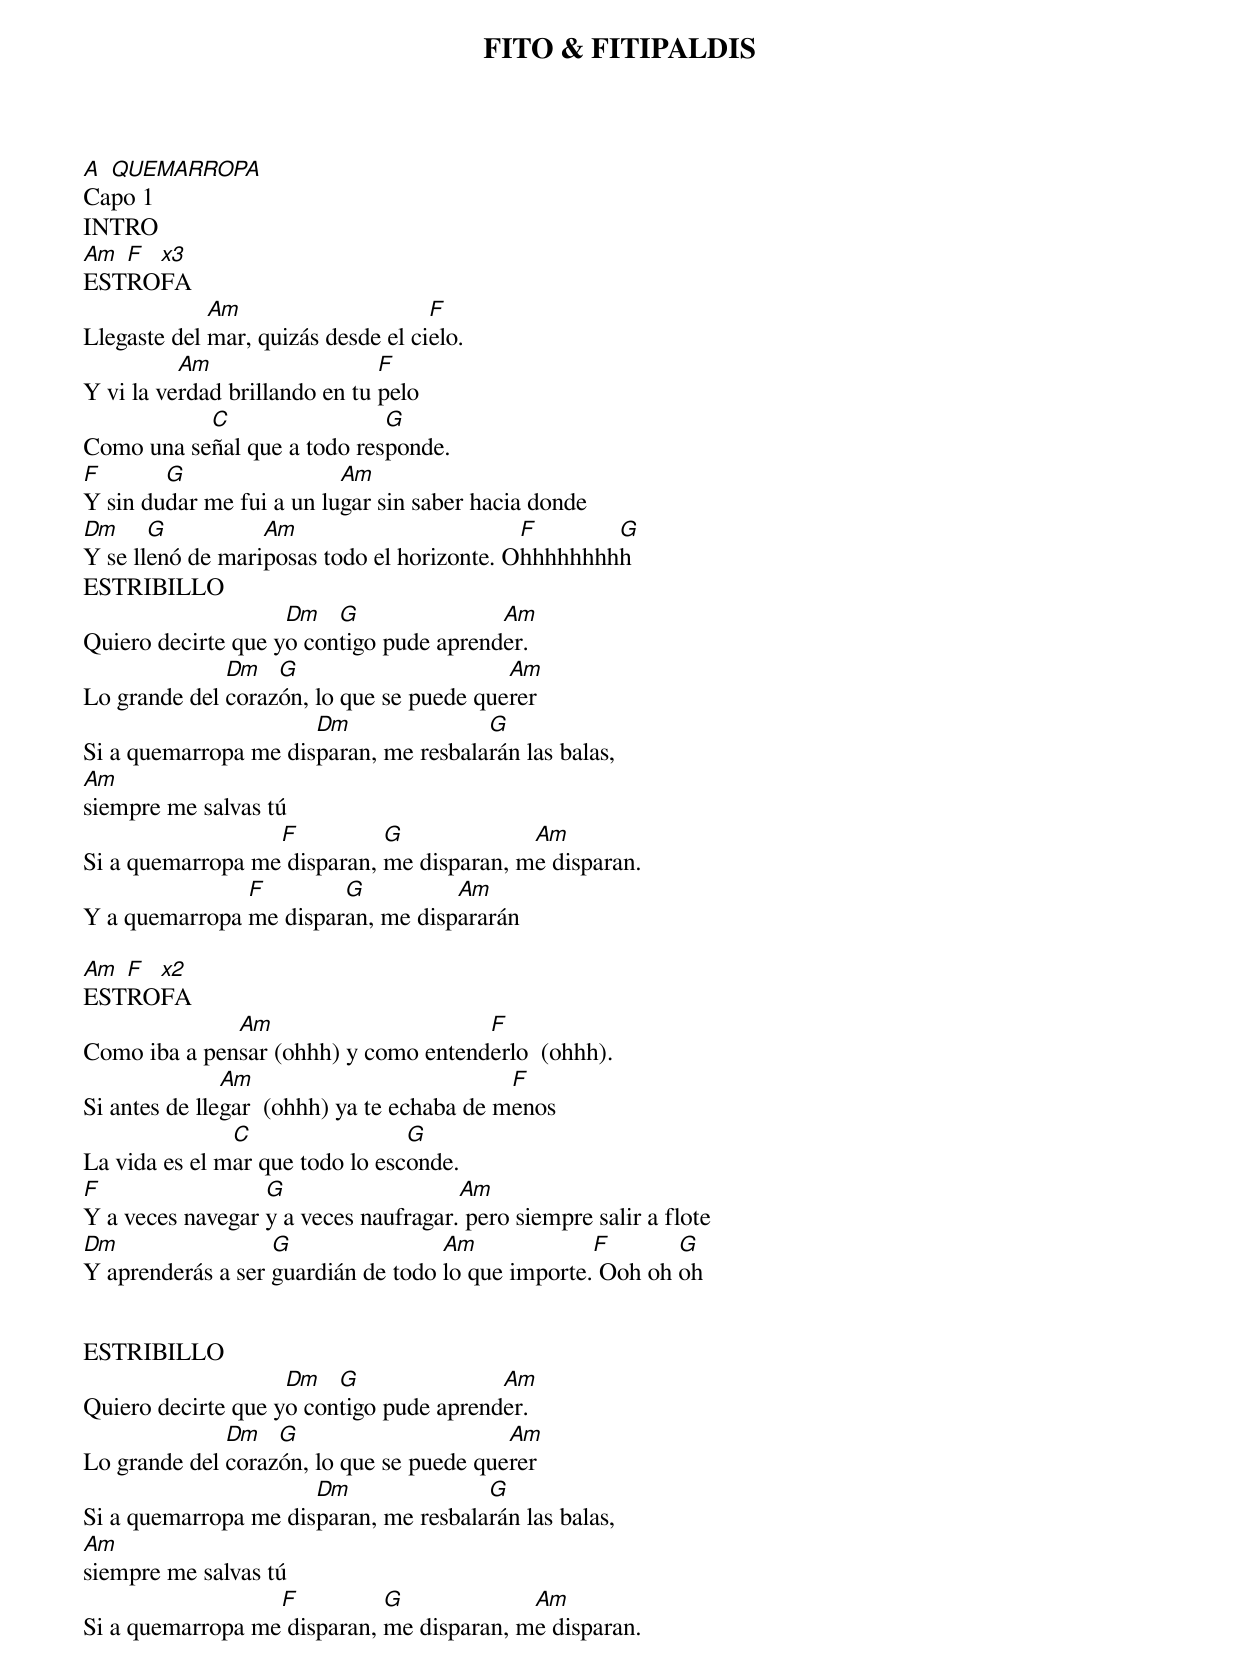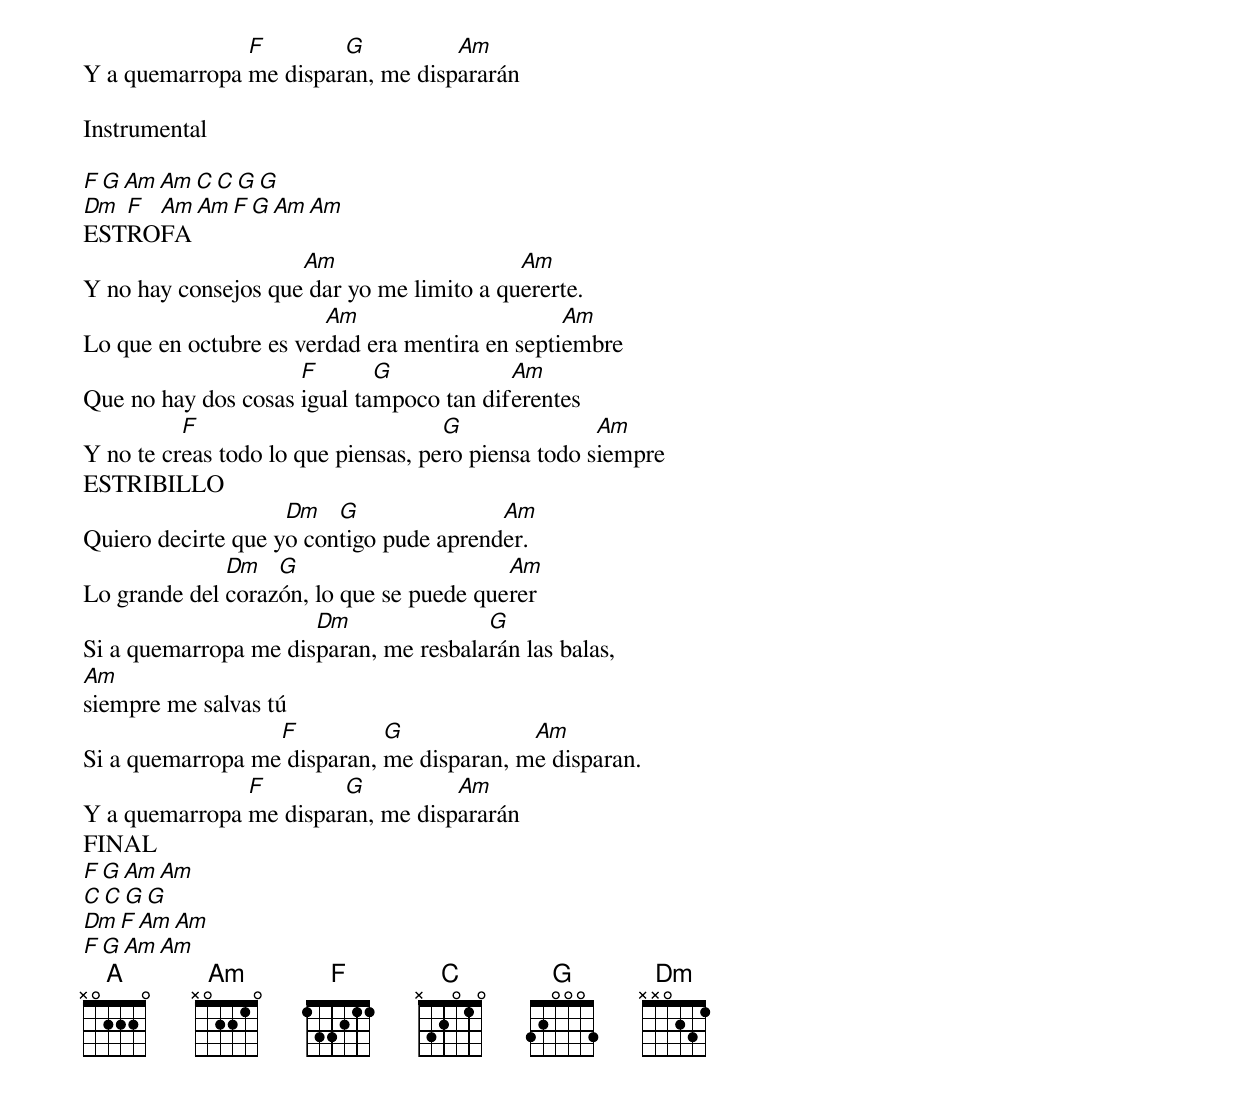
FITO & FITIPALDIS
A QUEMARROPA
Capo 1
INTRO
Am F x3
ESTROFA
             Am                     F
Llegaste del mar, quizás desde el cielo.
          Am                   F
Y vi la verdad brillando en tu pelo
           C                 G
Como una señal que a todo responde.
F       G                 Am
Y sin dudar me fui a un lugar sin saber hacia donde
Dm     G          Am                        F       G
Y se llenó de mariposas todo el horizonte. Ohhhhhhhhh
ESTRIBILLO
                    Dm   G               Am
Quiero decirte que yo contigo pude aprender.
              Dm   G                      Am
Lo grande del corazón, lo que se puede querer
                      Dm               G
Si a quemarropa me disparan, me resbalarán las balas,
Am
siempre me salvas tú
                  F          G             Am
Si a quemarropa me disparan, me disparan, me disparan.
               F        G          Am
Y a quemarropa me disparan, me dispararán

Am F x2
ESTROFA
              Am                      F
Como iba a pensar (ohhh) y como entenderlo  (ohhh).
               Am                           F
Si antes de llegar  (ohhh) ya te echaba de menos
               C                 G
La vida es el mar que todo lo esconde.
F                 G                   Am
Y a veces navegar y a veces naufragar. pero siempre salir a flote
Dm                 G                Am             F       G
Y aprenderás a ser guardián de todo lo que importe. Ooh oh oh


ESTRIBILLO
                    Dm   G               Am
Quiero decirte que yo contigo pude aprender.
              Dm   G                      Am
Lo grande del corazón, lo que se puede querer
                      Dm               G
Si a quemarropa me disparan, me resbalarán las balas,
Am
siempre me salvas tú
                  F          G             Am
Si a quemarropa me disparan, me disparan, me disparan.
               F        G          Am
Y a quemarropa me disparan, me dispararán

Instrumental

F  G Am Am C  C G  G
Dm F Am Am F  G Am Am
ESTROFA
                     Am                    Am
Y no hay consejos que dar yo me limito a quererte.
                        Am                      Am
Lo que en octubre es verdad era mentira en septiembre
                     F       G            Am
Que no hay dos cosas igual tampoco tan diferentes
          F                          G               Am
Y no te creas todo lo que piensas, pero piensa todo siempre
ESTRIBILLO
                    Dm   G               Am
Quiero decirte que yo contigo pude aprender.
              Dm   G                      Am
Lo grande del corazón, lo que se puede querer
                      Dm               G
Si a quemarropa me disparan, me resbalarán las balas,
Am
siempre me salvas tú
                  F          G             Am
Si a quemarropa me disparan, me disparan, me disparan.
               F        G          Am
Y a quemarropa me disparan, me dispararán
FINAL
F  G Am Am
C C G  G
Dm F Am Am
F  G Am Am
